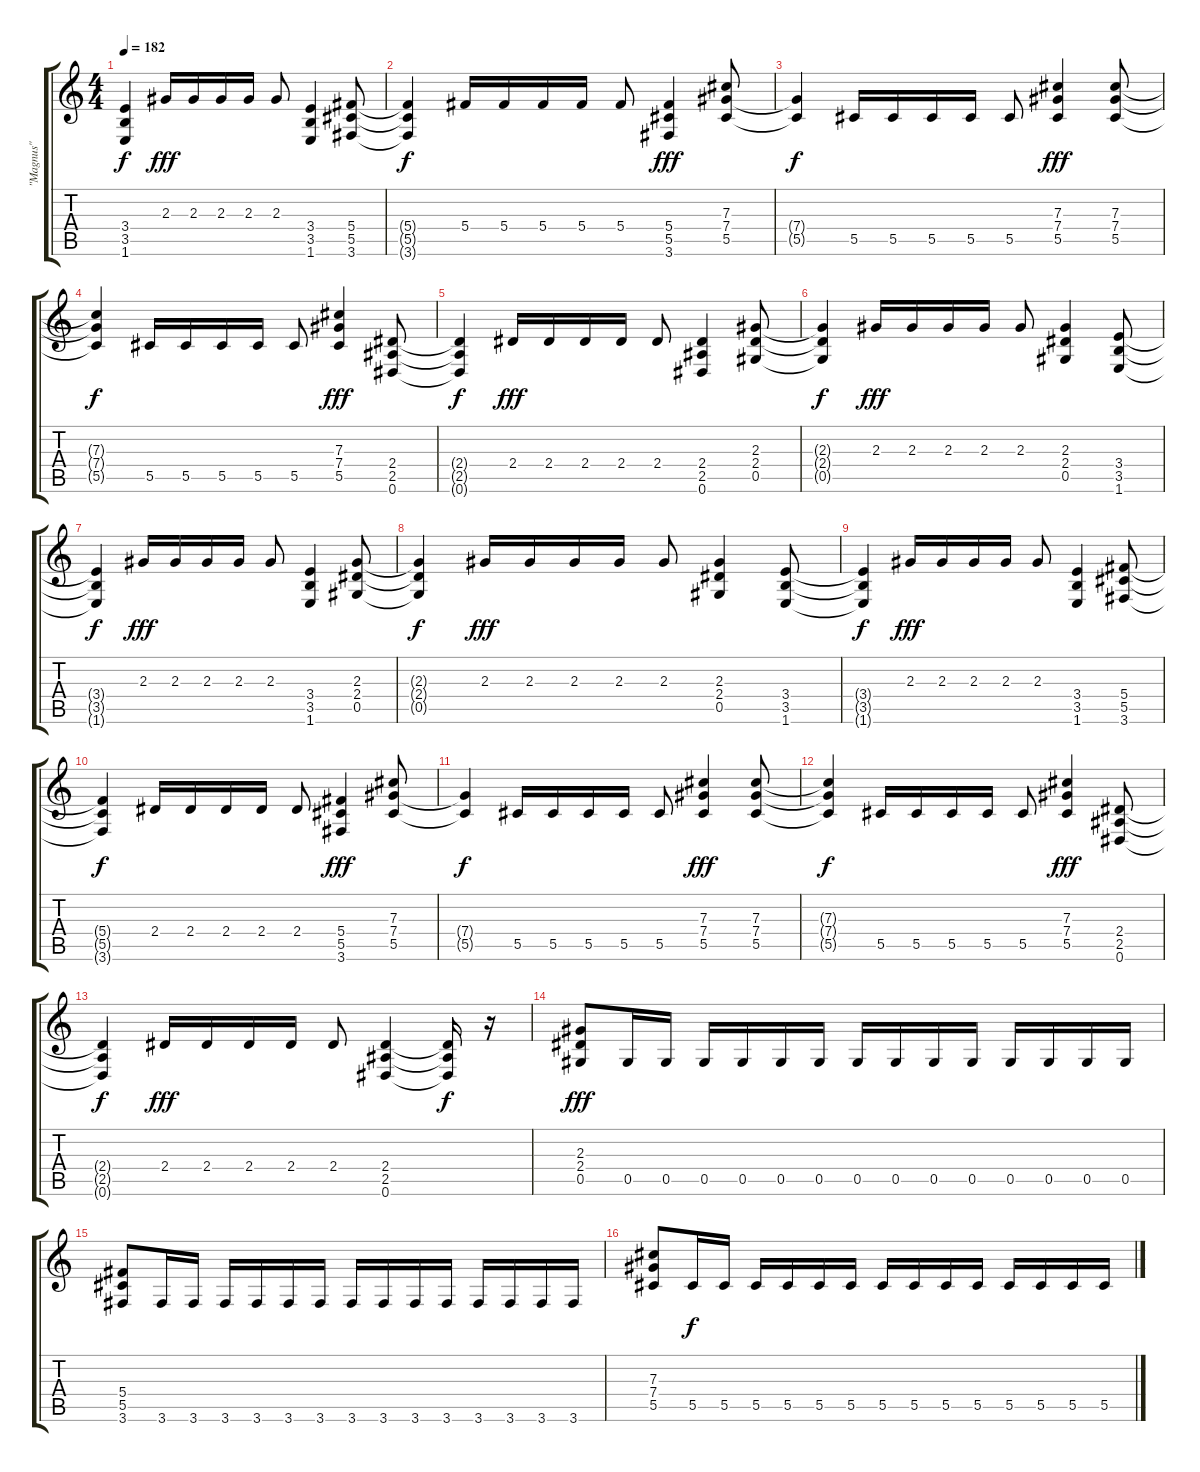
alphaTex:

\track ("\"Magnus\"" "\"Magnus\"") {instrument distortionguitar}
\staff {score tabs}
\tuning (Eb4 Bb3 Gb3 Db3 Ab2 Eb2) {hide}
\ts (4 4)
\tempo 182
\clef g2
\ks c
(3.4{t} 3.5{t} 1.6{t}).4{dy f} 2.3.16{dy fff} 2.3.16 2.3.16 2.3.16 2.3.8 (3.4 3.5 1.6).4 (5.4 5.5 3.6).8 |
(5.4{t} 5.5{t} 3.6{t}).4{dy f} 5.4.16 5.4.16 5.4.16 5.4.16 5.4.8 (5.4 5.5 3.6).4{dy fff} (7.3 7.4 5.5).8 |
(7.4{t} 5.5{t}).4{dy f} 5.5.16 5.5.16 5.5.16 5.5.16 5.5.8 (7.3 7.4 5.5).4{dy fff} (7.3 7.4 5.5).8 |
(7.3{t} 7.4{t} 5.5{t}).4{dy f} 5.5.16 5.5.16 5.5.16 5.5.16 5.5.8 (7.3 7.4 5.5).4{dy fff} (2.4 2.5 0.6).8 |
(2.4{t} 2.5{t} 0.6{t}).4{dy f} 2.4.16{dy fff} 2.4.16 2.4.16 2.4.16 2.4.8 (2.4 2.5 0.6).4 (2.3 2.4 0.5).8 |
(2.3{t} 2.4{t} 0.5{t}).4{dy f} 2.3.16{dy fff} 2.3.16 2.3.16 2.3.16 2.3.8 (2.3 2.4 0.5).4 (3.4 3.5 1.6).8 |
(3.4{t} 3.5{t} 1.6{t}).4{dy f} 2.3.16{dy fff} 2.3.16 2.3.16 2.3.16 2.3.8 (3.4 3.5 1.6).4 (2.3 2.4 0.5).8 |
(2.3{t} 2.4{t} 0.5{t}).4{dy f} 2.3.16{dy fff} 2.3.16 2.3.16 2.3.16 2.3.8 (2.3 2.4 0.5).4 (3.4 3.5 1.6).8 |
(3.4{t} 3.5{t} 1.6{t}).4{dy f} 2.3.16{dy fff} 2.3.16 2.3.16 2.3.16 2.3.8 (3.4 3.5 1.6).4 (5.4 5.5 3.6).8 |
(5.4{t} 5.5{t} 3.6{t}).4{dy f} 2.4.16 2.4.16 2.4.16 2.4.16 2.4.8 (5.4 5.5 3.6).4{dy fff} (7.3 7.4 5.5).8 |
(7.4{t} 5.5{t}).4{dy f} 5.5.16 5.5.16 5.5.16 5.5.16 5.5.8 (7.3 7.4 5.5).4{dy fff} (7.3 7.4 5.5).8 |
(7.3{t} 7.4{t} 5.5{t}).4{dy f} 5.5.16 5.5.16 5.5.16 5.5.16 5.5.8 (7.3 7.4 5.5).4{dy fff} (2.4 2.5 0.6).8 |
(2.4{t} 2.5{t} 0.6{t}).4{dy f} 2.4.16{dy fff} 2.4.16 2.4.16 2.4.16 2.4.8 (2.4 2.5 0.6).4 (2.4{t} 2.5{t} 0.6{t}).16{dy f} r.16 |
(2.3 2.4 0.5).8{dy fff} 0.5.16 0.5.16 0.5.16 0.5.16 0.5.16 0.5.16 0.5.16 0.5.16 0.5.16 0.5.16 0.5.16 0.5.16 0.5.16 0.5.16 |
(5.4 5.5 3.6).8 3.6.16 3.6.16 3.6.16 3.6.16 3.6.16 3.6.16 3.6.16 3.6.16 3.6.16 3.6.16 3.6.16 3.6.16 3.6.16 3.6.16 |
(7.3 7.4 5.5).8 5.5.16{dy f} 5.5.16 5.5.16 5.5.16 5.5.16 5.5.16 5.5.16 5.5.16 5.5.16 5.5.16 5.5.16 5.5.16 5.5.16 5.5.16
